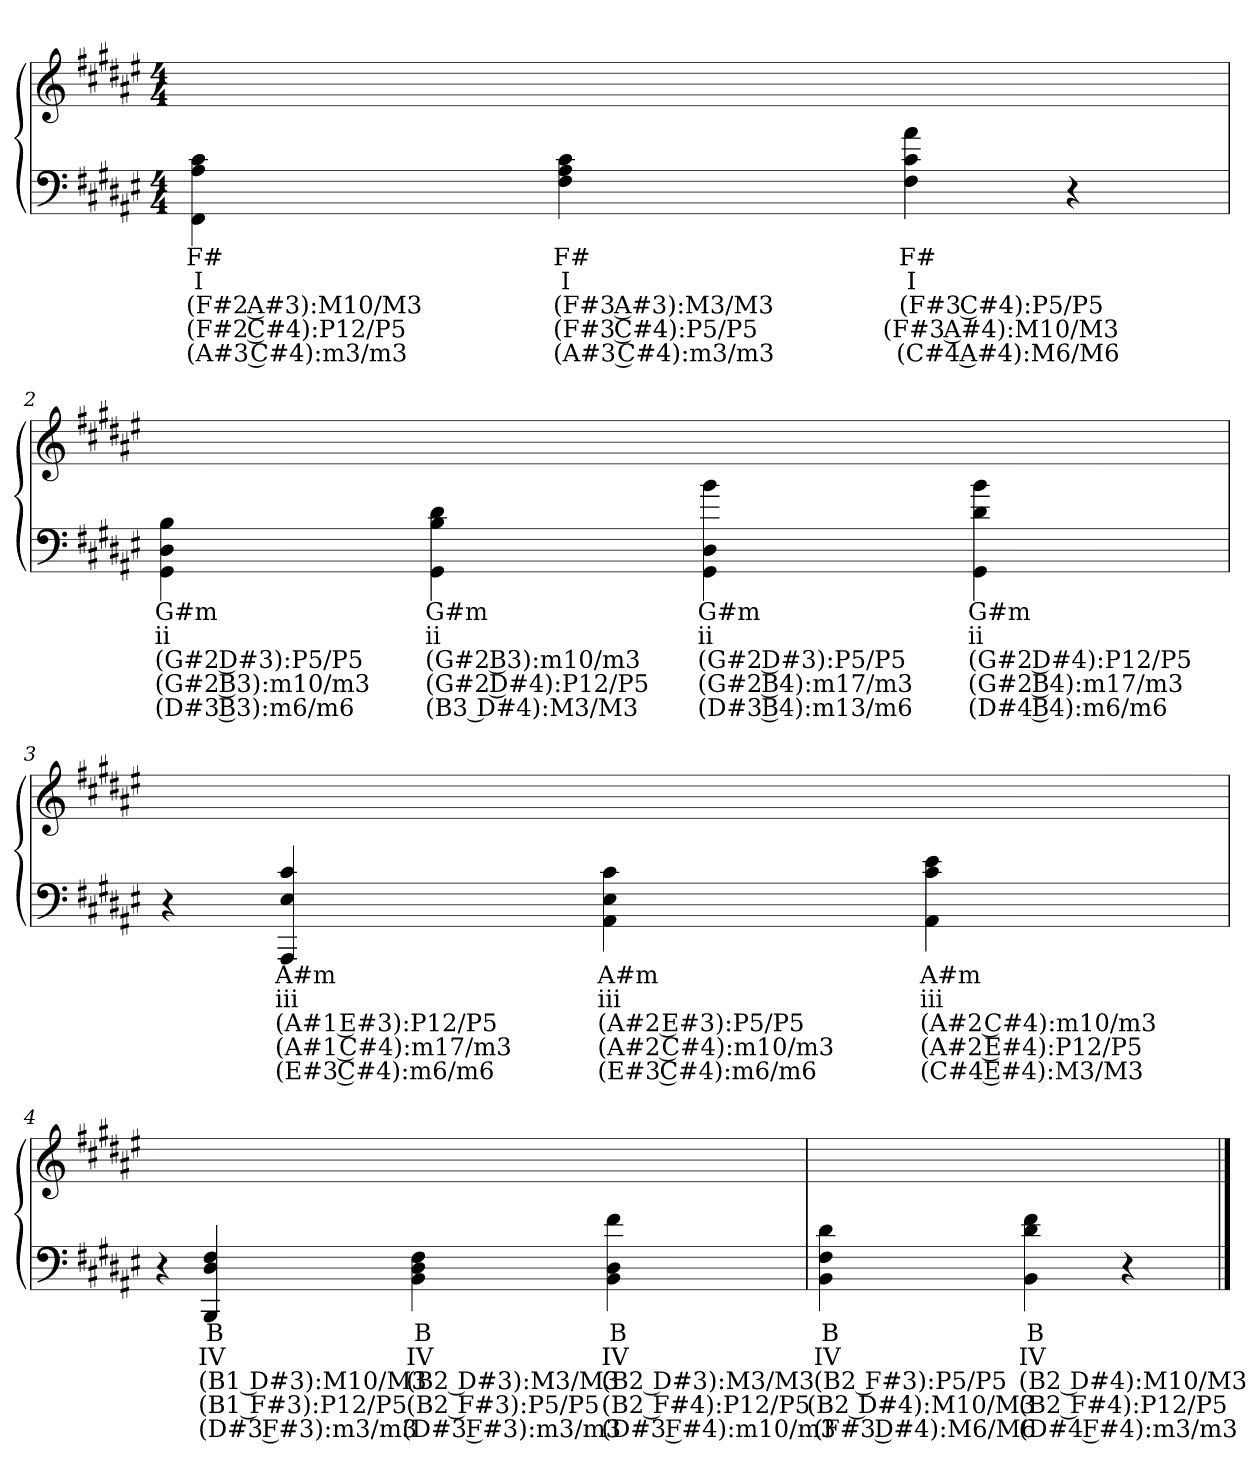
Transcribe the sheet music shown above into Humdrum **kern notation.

**kern	**text	**text	**text	**text	**text	**kern
*part2	*part2	*part2	*part2	*part2	*part2	*part1
*staff2	*staff2	*staff2	*staff2	*staff2	*staff2	*staff1
*clefF4	*	*	*	*	*	*clefG2
*k[f#c#g#d#a#e#]	*	*	*	*	*	*k[f#c#g#d#a#e#]
*F#:	*	*	*	*	*	*F#:
*M4/4	*	*	*	*	*	*M4/4
*MM60	*	*	*	*	*	*MM60
=1	=1	=1	=1	=1	=1	=1
4FF# 4A# 4c#	F#	I	(F#2 A#3):M10/M3	(F#2 C#4):P12/P5	(A#3 C#4):m3/m3	1ryy
4F# 4A# 4c#	F#	I	(F#3 A#3):M3/M3	(F#3 C#4):P5/P5	(A#3 C#4):m3/m3	.
4F# 4c# 4a#	F#	I	(F#3 C#4):P5/P5	(F#3 A#4):M10/M3	(C#4 A#4):M6/M6	.
4r	.	.	.	.	.	.
=2	=2	=2	=2	=2	=2	=2
4GG# 4D# 4B	G#m	ii	(G#2 D#3):P5/P5	(G#2 B3):m10/m3	(D#3 B3):m6/m6	1ryy
4GG# 4B 4d#	G#m	ii	(G#2 B3):m10/m3	(G#2 D#4):P12/P5	(B3 D#4):M3/M3	.
4GG# 4D# 4b	G#m	ii	(G#2 D#3):P5/P5	(G#2 B4):m17/m3	(D#3 B4):m13/m6	.
4GG# 4d# 4b	G#m	ii	(G#2 D#4):P12/P5	(G#2 B4):m17/m3	(D#4 B4):m6/m6	.
=3	=3	=3	=3	=3	=3	=3
4r	.	.	.	.	.	1ryy
4AAA# 4E# 4c#	A#m	iii	(A#1 E#3):P12/P5	(A#1 C#4):m17/m3	(E#3 C#4):m6/m6	.
4AA# 4E# 4c#	A#m	iii	(A#2 E#3):P5/P5	(A#2 C#4):m10/m3	(E#3 C#4):m6/m6	.
4AA# 4c# 4e#	A#m	iii	(A#2 C#4):m10/m3	(A#2 E#4):P12/P5	(C#4 E#4):M3/M3	.
=4	=4	=4	=4	=4	=4	=4
4r	.	.	.	.	.	1ryy
4BBB 4D# 4F#	B	IV	(B1 D#3):M10/M3	(B1 F#3):P12/P5	(D#3 F#3):m3/m3	.
4BB 4D# 4F#	B	IV	(B2 D#3):M3/M3	(B2 F#3):P5/P5	(D#3 F#3):m3/m3	.
4BB 4D# 4f#	B	IV	(B2 D#3):M3/M3	(B2 F#4):P12/P5	(D#3 F#4):m10/m3	.
=5	=5	=5	=5	=5	=5	=5
4BB 4F# 4d#	B	IV	(B2 F#3):P5/P5	(B2 D#4):M10/M3	(F#3 D#4):M6/M6	2.ryy
4BB 4d# 4f#	B	IV	(B2 D#4):M10/M3	(B2 F#4):P12/P5	(D#4 F#4):m3/m3	.
4r	.	.	.	.	.	.
==	==	==	==	==	==	==
*-	*-	*-	*-	*-	*-	*-
